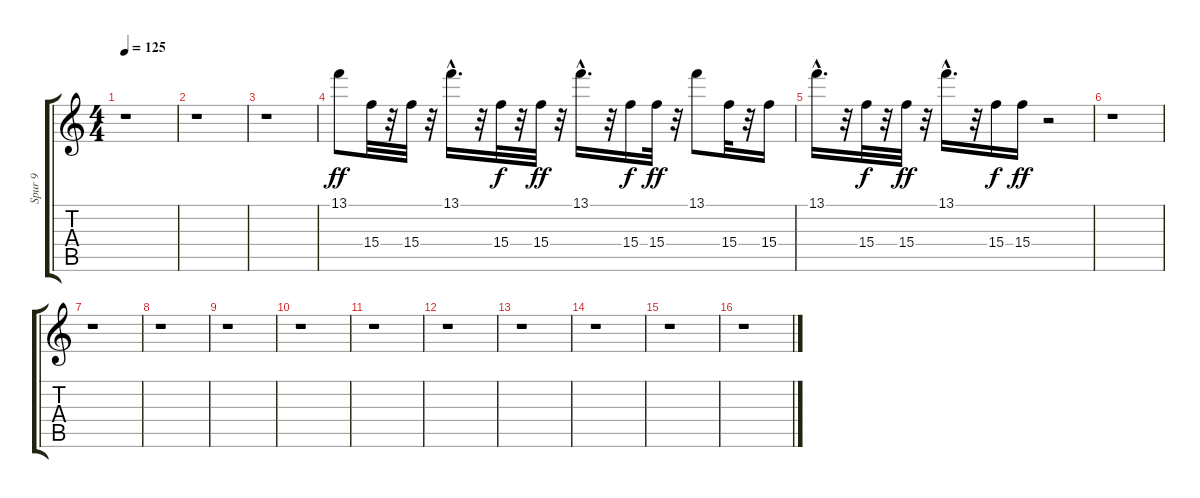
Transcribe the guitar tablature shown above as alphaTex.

\track ("Spur 9" "Spur 9") {instrument overdrivenguitar}
\staff {score tabs}
\tuning (E4 B3 G3 D3 A2 E2) {hide}
\ts (4 4)
\tempo 125
\clef g2
\ks c
r.1{dy f} |
r.1 |
r.1 |
13.1.8{dy ff} 15.4.32 r.32 15.4.32 r.32 13.1{hac}.16{d} r.32 15.4.32{dy f} r.32 15.4.32{dy ff} r.32 13.1{hac}.16{d} r.32 15.4.16{dy f} 15.4.32{dy ff} r.32 13.1.8 15.4.32 r.32 15.4.16 |
13.1{hac}.16{d} r.32 15.4.32{dy f} r.32 15.4.32{dy ff} r.32 13.1{hac}.16{d} r.32 15.4.16{dy f} 15.4.16{dy ff} r.2 |
r.1 |
r.1 |
r.1 |
r.1 |
r.1 |
r.1 |
r.1 |
r.1 |
r.1 |
r.1 |
r.1
